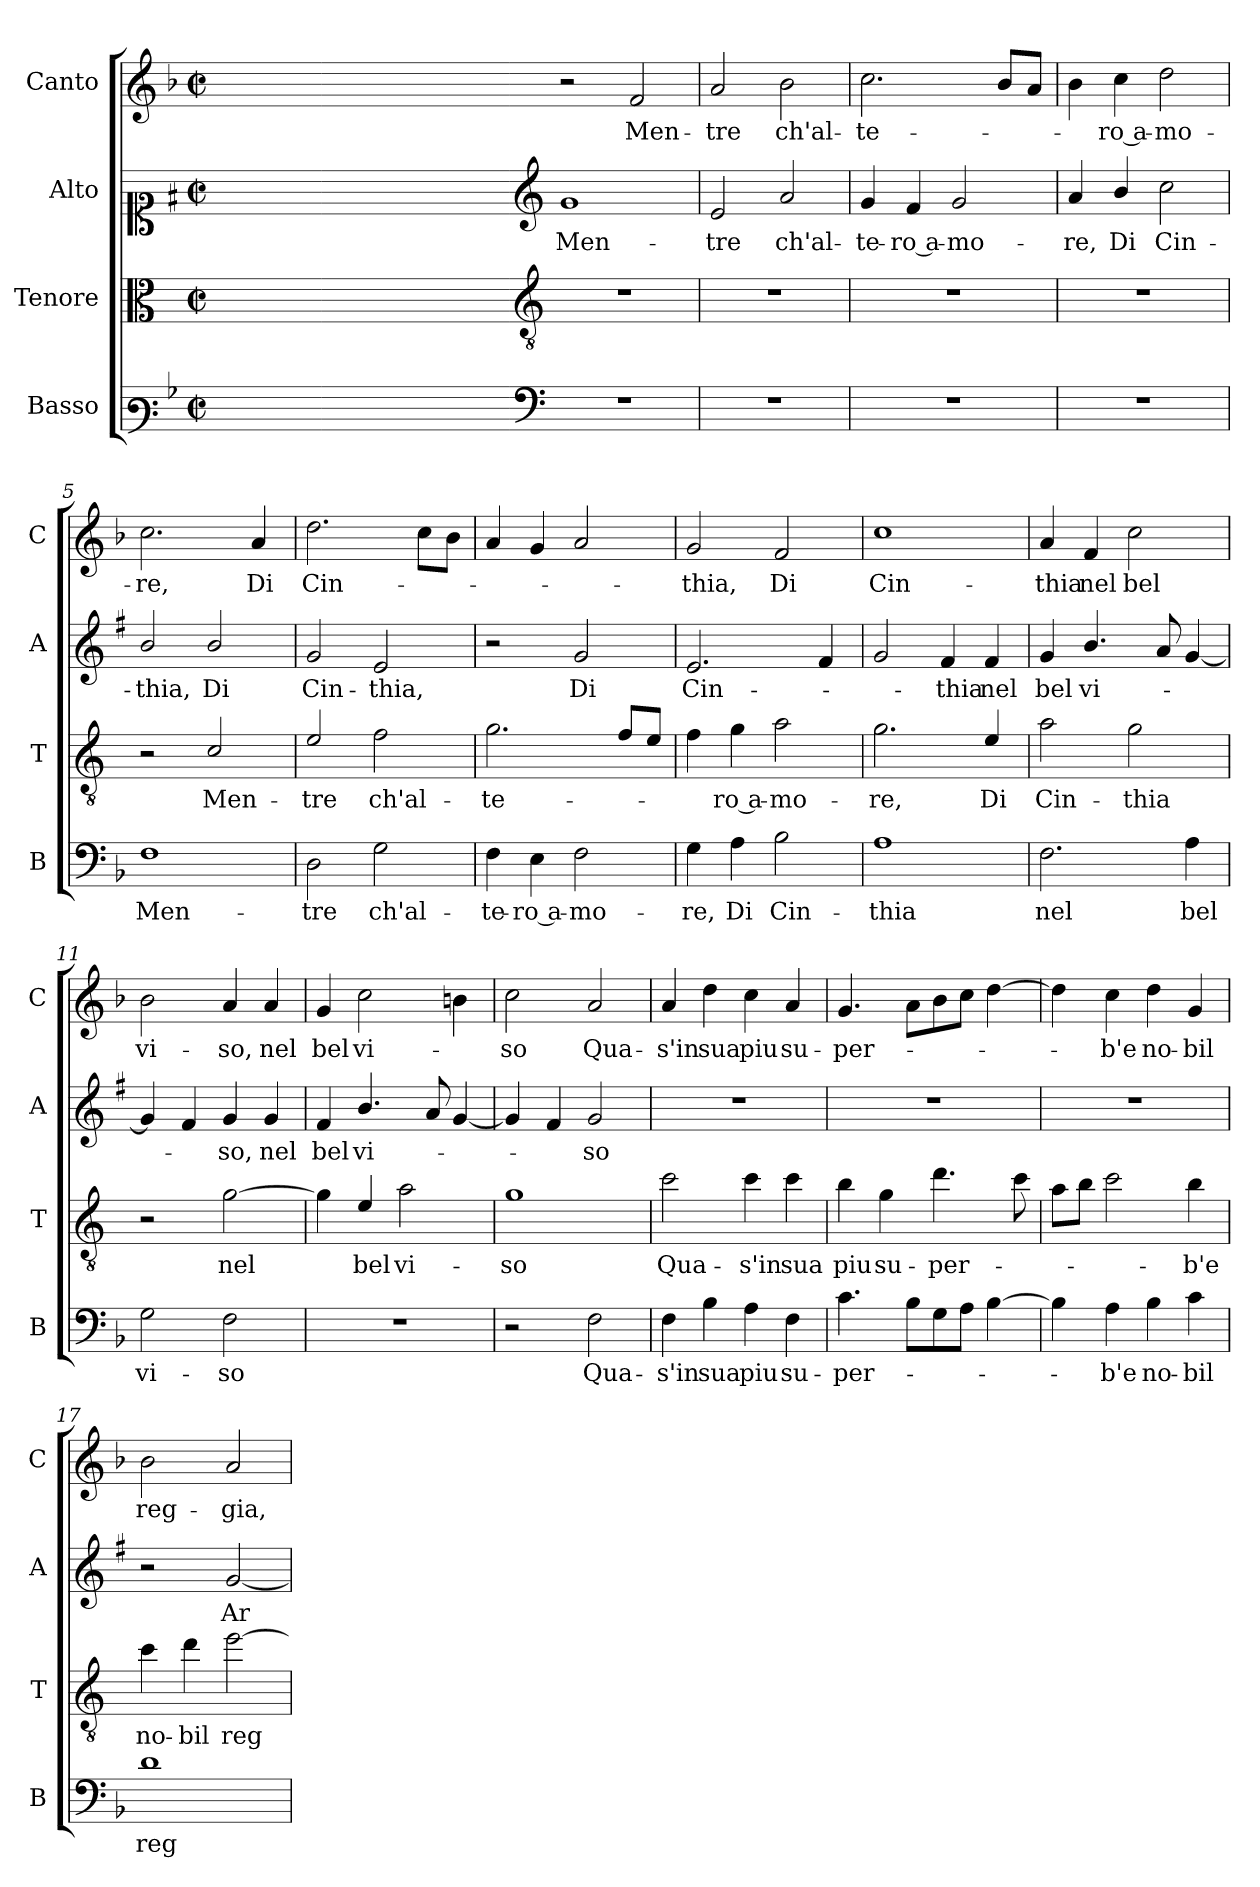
**kern	**text	**kern	**text	**kern	**text	**kern	**text
*part4	*part4	*part3	*part3	*part2	*part2	*part1	*part1
*staff4	*staff4	*staff3	*staff3	*staff2	*staff2	*staff1	*staff1
*I"Basso	*	*I"Tenore	*	*I"Alto	*	*I"Canto	*
*I'B	*	*I'T	*	*I'A	*	*I'C	*
*clefF3	*	*clefC3	*	*clefC1	*	*clefG2	*
*	*	*ITrd4c7	*	*ITrd1c2	*	*	*
*k[b-]	*	*k[b-]	*	*k[b-]	*	*k[b-]	*
*F:	*	*F:	*	*F:	*	*F:	*
*M2/2	*	*M2/2	*	*M2/2	*	*M2/2	*
*met(c|)	*	*met(c|)	*	*met(c|)	*	*met(c|)	*
=	=	=	=	=	=	=	=
1ryy	.	1ryy	.	1ryy	.	1ryy	.
=1X-	=1X-	=1X-	=1X-	=1X-	=1X-	=1X-	=1X-
4ryy	.	4ryy	.	4ryy	.	4ryy	.
4ryy	.	4ryy	.	4ryy	.	4ryy	.
4ryy	.	4ryy	.	4ryy	.	4ryy	.
4ryy	.	4ryy	.	4ryy	.	4ryy	.
=1-	=1-	=1-	=1-	=1-	=1-	=1-	=1-
*clefF4	*	*clefGv2	*	*clefG2	*	*	*
!	!	!	!	!	!LO:LY:b	!	!
1r	.	1r	.	1f	Men-	2r	.
!	!	!	!	!	!	!	!LO:LY:b
.	.	.	.	.	.	2f/	Men-
=2	=2	=2	=2	=2	=2	=2	=2
!	!	!	!	!	!LO:LY:b	!	!LO:LY:b
1r	.	1r	.	2d/	-tre	2a/	-tre
!	!	!	!	!	!LO:LY:b	!	!LO:LY:b
.	.	.	.	2g/	ch'al-	2b-\	ch'al-
=3	=3	=3	=3	=3	=3	=3	=3
!	!	!	!	!	!LO:LY:b	!	!LO:LY:b
1r	.	1r	.	4f/	-te-	2.cc\	-te-
!	!	!	!	!	!LO:LY:b	!	!
.	.	.	.	4e/	-ro a-	.	.
!	!	!	!	!	!LO:LY:b	!	!
.	.	.	.	2f/	-mo-	.	.
.	.	.	.	.	.	8b-/L	.
.	.	.	.	.	.	8a/J	.
=4	=4	=4	=4	=4	=4	=4	=4
!	!	!	!	!	!LO:LY:b	!	!
1r	.	1r	.	4g/	-re,	4b-\	.
!	!	!	!	!	!LO:LY:b	!	!LO:LY:b
.	.	.	.	4a/	Di	4cc\	-ro a-
!	!	!	!	!	!LO:LY:b	!	!LO:LY:b
.	.	.	.	2b-\	Cin-	2dd\	-mo-
=5	=5	=5	=5	=5	=5	=5	=5
!	!LO:LY:b	!	!	!	!LO:LY:b	!	!LO:LY:b
1F	Men-	2r	.	2a/	-thia,	2.cc\	-re,
!	!	!	!LO:LY:b	!	!LO:LY:b	!	!
.	.	2F/	Men-	2a/	Di	.	.
!	!	!	!	!	!	!	!LO:LY:b
.	.	.	.	.	.	4a/	Di
=6	=6	=6	=6	=6	=6	=6	=6
!	!LO:LY:b	!	!LO:LY:b	!	!LO:LY:b	!	!LO:LY:b
2D\	-tre	2A/	-tre	2f/	Cin-	2.dd\	Cin-
!	!LO:LY:b	!	!LO:LY:b	!	!LO:LY:b	!	!
2G\	ch'al-	2B-\	ch'al-	2d/	-thia,	.	.
.	.	.	.	.	.	8cc\L	.
.	.	.	.	.	.	8b-\J	.
=7	=7	=7	=7	=7	=7	=7	=7
!	!LO:LY:b	!	!LO:LY:b	!	!	!	!
4F\	-te-	2.c\	-te-	2r	.	4a/	.
!	!LO:LY:b	!	!	!	!	!	!
4E\	-ro a-	.	.	.	.	4g/	.
!	!LO:LY:b	!	!	!	!LO:LY:b	!	!
2F\	-mo-	.	.	2f/	Di	2a/	.
.	.	8B-/L	.	.	.	.	.
.	.	8A/J	.	.	.	.	.
!!LO:LB:g=z
=8	=8	=8	=8	=8	=8	=8	=8
!	!LO:LY:b	!	!	!	!LO:LY:b	!	!LO:LY:b
4G\	-re,	4B-\	.	2.d/	Cin-	2g/	-thia,
!	!LO:LY:b	!	!LO:LY:b	!	!	!	!
4A\	Di	4c\	-ro a-	.	.	.	.
!	!LO:LY:b	!	!LO:LY:b	!	!	!	!LO:LY:b
2B-\	Cin-	2d\	-mo-	.	.	2f/	Di
.	.	.	.	4e/	.	.	.
=9	=9	=9	=9	=9	=9	=9	=9
!	!LO:LY:b	!	!LO:LY:b	!	!	!	!LO:LY:b
1A	-thia	2.c\	-re,	2f/	.	1cc	Cin-
!	!	!	!	!	!LO:LY:b	!	!
.	.	.	.	4e/	-thia	.	.
!	!	!	!LO:LY:b	!	!LO:LY:b	!	!
.	.	4A/	Di	4e/	nel	.	.
=10	=10	=10	=10	=10	=10	=10	=10
!	!LO:LY:b	!	!LO:LY:b	!	!LO:LY:b	!	!LO:LY:b
2.F\	nel	2d\	Cin-	4f/	bel	4a/	-thia
!	!	!	!	!	!LO:LY:b	!	!LO:LY:b
.	.	.	.	4.a/	vi-	4f/	nel
!	!	!	!LO:LY:b	!	!	!	!LO:LY:b
.	.	2c\	-thia	.	.	2cc\	bel
.	.	.	.	8g/	.	.	.
!	!LO:LY:b	!	!	!	!	!	!
4A\	bel	.	.	[4f/	.	.	.
=11	=11	=11	=11	=11	=11	=11	=11
!	!LO:LY:b	!	!	!	!	!	!LO:LY:b
2G\	vi-	2r	.	4f/]	.	2b-\	vi-
.	.	.	.	4e/	.	.	.
!	!LO:LY:b	!	!LO:LY:b	!	!LO:LY:b	!	!LO:LY:b
2F\	-so	[2c\	nel	4f/	-so,	4a/	-so,
!	!	!	!	!	!LO:LY:b	!	!LO:LY:b
.	.	.	.	4f/	nel	4a/	nel
=12	=12	=12	=12	=12	=12	=12	=12
!	!	!	!	!	!LO:LY:b	!	!LO:LY:b
1r	.	4c\]	.	4e/	bel	4g/	bel
!	!	!	!LO:LY:b	!	!LO:LY:b	!	!LO:LY:b
.	.	4A/	bel	4.a/	vi-	2cc\	vi-
!	!	!	!LO:LY:b	!	!	!	!
.	.	2d\	vi-	.	.	.	.
.	.	.	.	8g/	.	.	.
.	.	.	.	[4f/	.	4bn\	.
=13	=13	=13	=13	=13	=13	=13	=13
!	!	!	!LO:LY:b	!	!	!	!LO:LY:b
2r	.	1c	-so	4f/]	.	2cc\	-so
.	.	.	.	4e/	.	.	.
!	!LO:LY:b	!	!	!	!LO:LY:b	!	!LO:LY:b
2F\	Qua-	.	.	2f/	-so	2a/	Qua-
=14	=14	=14	=14	=14	=14	=14	=14
!	!LO:LY:b	!	!LO:LY:b	!	!	!	!LO:LY:b
4F\	-s'in	2f\	Qua-	1r	.	4a/	-s'in
!	!LO:LY:b	!	!	!	!	!	!LO:LY:b
4B-\	sua	.	.	.	.	4dd\	sua
!	!LO:LY:b	!	!LO:LY:b	!	!	!	!LO:LY:b
4A\	piu	4f\	-s'in	.	.	4cc\	piu
!	!LO:LY:b	!	!LO:LY:b	!	!	!	!LO:LY:b
4F\	su-	4f\	sua	.	.	4a/	su-
=15	=15	=15	=15	=15	=15	=15	=15
!	!LO:LY:b	!	!LO:LY:b	!	!	!	!LO:LY:b
4.c\	-per-	4e\	piu	1r	.	4.g/	-per-
!	!	!	!LO:LY:b	!	!	!	!
.	.	4c\	su-	.	.	.	.
8B-\L	.	.	.	.	.	8a\L	.
!	!	!	!LO:LY:b	!	!	!	!
8G\	.	4.g\	-per-	.	.	8b-\	.
8A\J	.	.	.	.	.	8cc\J	.
[4B-\	.	.	.	.	.	[4dd\	.
.	.	8f\	.	.	.	.	.
!!LO:LB:g=z
=16	=16	=16	=16	=16	=16	=16	=16
4B-\]	.	8d\L	.	1r	.	4dd\]	.
.	.	8e\J	.	.	.	.	.
!	!LO:LY:b	!	!	!	!	!	!LO:LY:b
4A\	-b'e	2f\	.	.	.	4cc\	-b'e
!	!LO:LY:b	!	!	!	!	!	!LO:LY:b
4B-\	no-	.	.	.	.	4dd\	no-
!	!LO:LY:b	!	!LO:LY:b	!	!	!	!LO:LY:b
4c\	-bil	4e\	-b'e	.	.	4g/	-bil
=17	=17	=17	=17	=17	=17	=17	=17
!	!LO:LY:b	!	!LO:LY:b	!	!	!	!LO:LY:b
1d	reg-	4f\	no-	2r	.	2b-\	reg-
!	!	!	!LO:LY:b	!	!	!	!
.	.	4g\	-bil	.	.	.	.
!	!	!	!LO:LY:b	!	!LO:LY:b	!	!LO:LY:b
.	.	[2a\	reg-	[2f/	Ar-	2a/	-gia,
=	=	=	=	=	=	=	=
*-	*-	*-	*-	*-	*-	*-	*-
